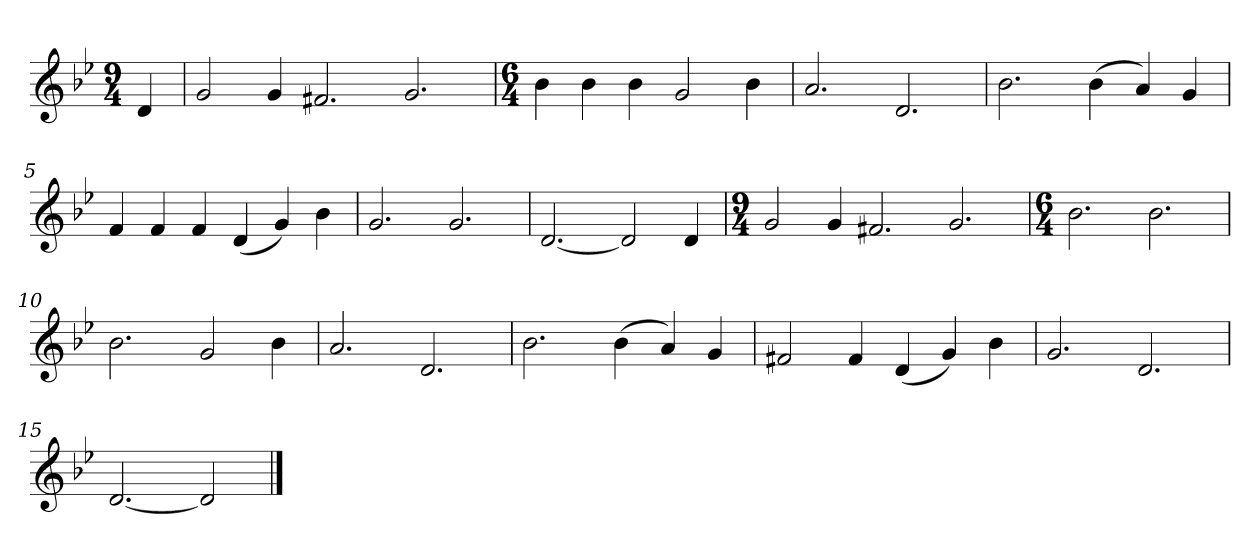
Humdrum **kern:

**kern
*part1
*staff1
*k[b-e-]
*M9/4
*MM120
=
4d
=1
2g
4g
2.f#X
2.g
=2
*M6/4
4b-
4b-
4b-
2g
4b-
=3
2.a
2.d
=4
2.b-
(4b-
4a)
4g
=5
4f
4f
4f
(4d
4g)
4b-
=6
2.g
2.g
=7h
[2.d
2d]
4d
=8
*M9/4
2g
4g
2.f#X
2.g
=9
*M6/4
2.b-
2.b-
=10
2.b-
2g
4b-
=11
2.a
2.d
=12
2.b-
(4b-
4a)
4g
=13
2f#X
4f#
(4d
4g)
4b-
=14
2.g
2.d
=15
[2.d
2d]
==
*-
